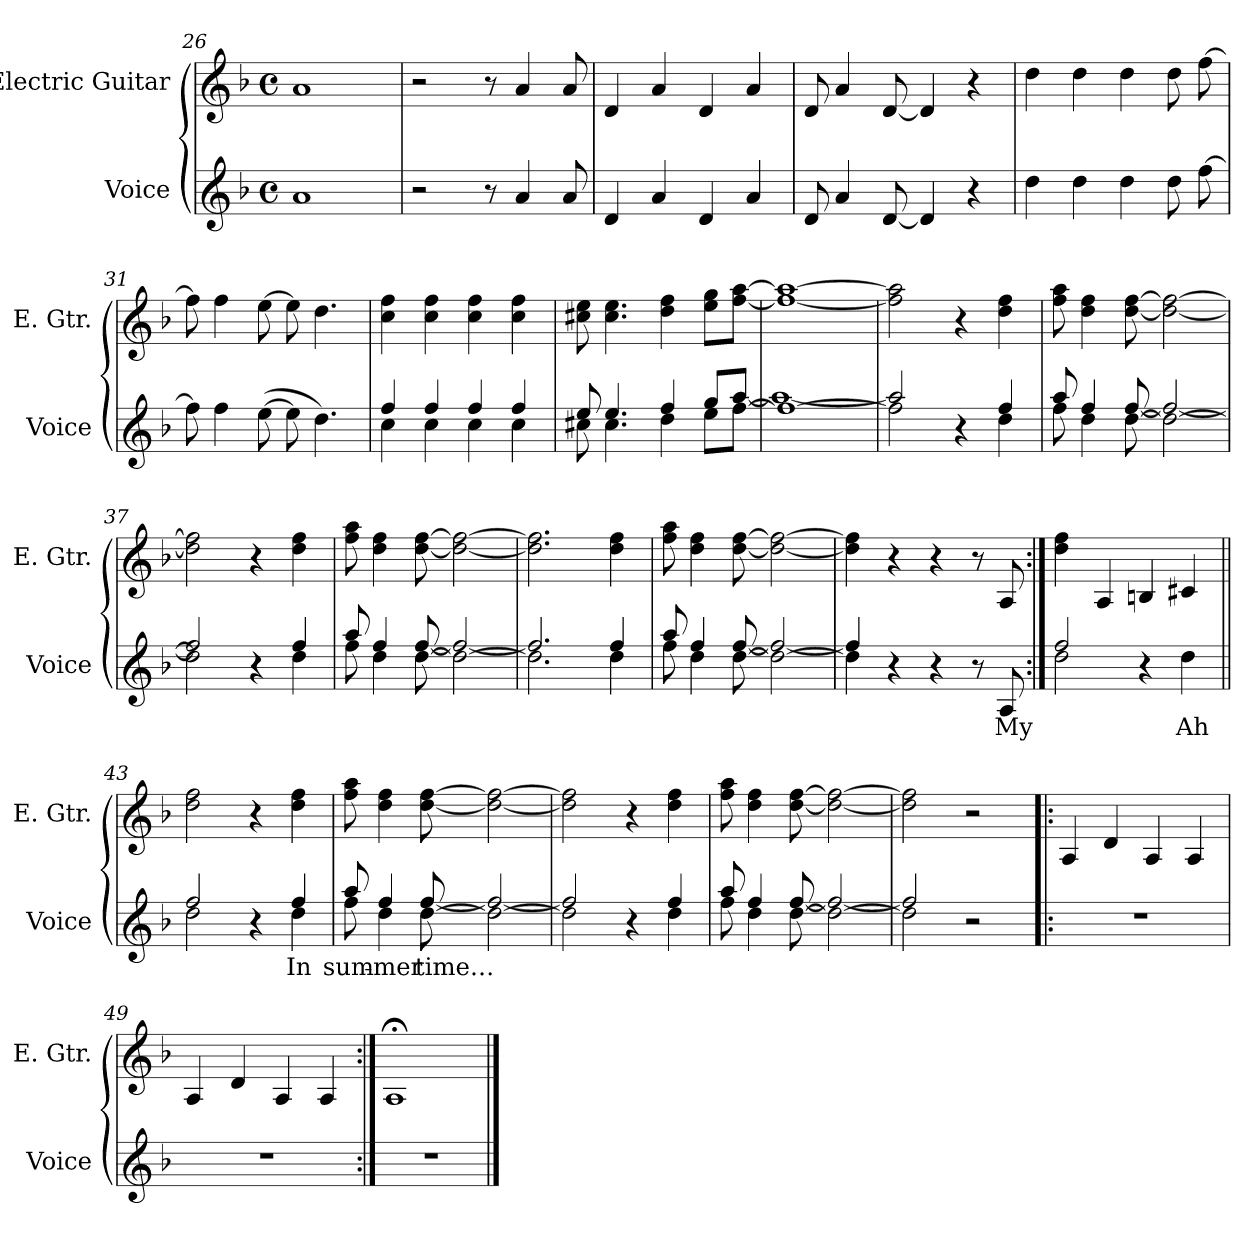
**kern	**text	**kern
*part2	*part2	*part1
*staff2	*staff2	*staff1
*I"Voice	*	*I"Electric Guitar
*I'Voice	*	*I'E. Gtr.
*clefG2	*	*clefG2
*	*	*ITrd7c12
*k[b-]	*	*k[b-]
*F:	*	*F:
*M4/4	*	*M4/4
*met(c)	*	*met(c)
=26	=26	=26
1ai	.	1Ai
=27	=27	=27
2r	.	2r
8r	.	8r
4ai/	.	4Ai/
8ai/	.	8Ai/
=28	=28	=28
4di/	.	4Di/
4ai/	.	4Ai/
4di/	.	4Di/
4ai/	.	4Ai/
=29	=29	=29
8di/	.	8Di/
4ai/	.	4Ai/
[<8di/	.	[<8Di/
4di/]	.	4Di/]
4r	.	4r
!!LO:LB:g=z
=30	=30	=30
4ddi\	.	4di\
4ddi\	.	4di\
4ddi\	.	4di\
8ddi\	.	8di\
[>8ffi\	.	[>8fi\
=31	=31	=31
8ffi\]	.	8fi\]
4ffi\	.	4fi\
([>8eei\	.	[>8ei\
8eei\]	.	8ei\]
4.ddi\)	.	4.di\
=32	=32	=32
*^	*	*
4cci\	4ffi/	.	4ci\ 4fi
4cci\	4ffi/	.	4ci\ 4fi
4cci\	4ffi/	.	4ci\ 4fi
4cci\	4ffi/	.	4ci\ 4fi
=33	=33	=33	=33
8cc#Xi\	8eei/	.	8c#Xi\ 8ei
4.cc#i\	4.eei/	.	4.c#i\ 4.ei
4ddi\	4ffi/	.	4di\ 4fi
8eei\L	8ggi/L	.	8ei\ 8giL
[<8ffi\J	[>8aai/J	.	[<8fi\ [>8aiJ
=34	=34	=34	=34
1ffi_<	1aai_>	.	1fi_< 1ai_>
=35	=35	=35	=35
2ffi\]	2aai/]	.	2fi\] 2ai]
4r	4ryy	.	4r
4ddi\	4ffi/	.	4di\ 4fi
!!LO:PB:g=z
=36	=36	=36	=36
8ffi\	8aai/	.	8fi\ 8ai
4ddi\	4ffi/	.	4di\ 4fi
[<8ddi\	[>8ffi/	.	[<8di\ [>8fi
2ddi\_<	2ffi/_>	.	2di\_< 2fi_>
=37	=37	=37	=37
2ddi\]	2ffi/]	.	2di\] 2fi]
4r	4ryy	.	4r
4ddi\	4ffi/	.	4di\ 4fi
=38	=38	=38	=38
8ffi\	8aai/	.	8fi\ 8ai
4ddi\	4ffi/	.	4di\ 4fi
[<8ddi\	[>8ffi/	.	[<8di\ [>8fi
2ddi\_<	2ffi/_>	.	2di\_< 2fi_>
!!LO:LB:g=z
=39	=39	=39	=39
2.ddi\]	2.ffi/]	.	2.di\] 2.fi]
4ddi\	4ffi/	.	4di\ 4fi
=40	=40	=40	=40
8ffi\	8aai/	.	8fi\ 8ai
4ddi\	4ffi/	.	4di\ 4fi
[<8ddi\	[>8ffi/	.	[<8di\ [>8fi
2ddi\_<	2ffi/_>	.	2di\_< 2fi_>
=41	=41	=41	=41
4ddi\]	4ffi/]	.	4di\] 4fi]
4r	2.ryy	.	4r
4r	.	.	4r
8r	.	.	8r
!	!	!LO:LY:b:color=#0055FF	!
8Ai/	.	My	8AAi/
=42:|!	=42:|!	=42:|!	=42:|!
2ddi\	2ffi/	.	4di\ 4fi
.	.	.	4AAi/
4r	2ryy	.	4BBni/
!	!	!LO:LY:b:color=#0055FF	!
4ddi\	.	Ah	4C#Xi/
!!LO:LB:g=z
=43||	=43||	=43||	=43||
2ddi\	2ffi/	.	2di\ 2fi
4r	4ryy	.	4r
!	!	!LO:LY:b:color=#0055FF	!
4ddi\	4ffi/	In	4di\ 4fi
=44	=44	=44	=44
!	!	!LO:LY:b:color=#0055FF	!
8ffi\	8aai/	sum-	8fi\ 8ai
!	!	!LO:LY:b:color=#0055FF	!
4ddi\	4ffi/	-mer	4di\ 4fi
!	!	!LO:LY:b:color=#0055FF	!
[<8ddi\	[>8ffi/	time…	[<8di\ [>8fi
2ddi\_<	2ffi/_>	.	2di\_< 2fi_>
=45	=45	=45	=45
2ddi\]	2ffi/]	.	2di\] 2fi]
4r	4ryy	.	4r
4ddi\	4ffi/	.	4di\ 4fi
=46	=46	=46	=46
8ffi\	8aai/	.	8fi\ 8ai
4ddi\	4ffi/	.	4di\ 4fi
[<8ddi\	[>8ffi/	.	[<8di\ [>8fi
2ddi\_<	2ffi/_>	.	2di\_< 2fi_>
=47	=47	=47	=47
2ddi\]	2ffi/]	.	2di\] 2fi]
2r	2ryy	.	2r
*v	*v	*	*
!!LO:LB:g=z
=48!|:	=48!|:	=48!|:
1r	.	4AAi/
.	.	4Di/
.	.	4AAi/
.	.	4AAi/
=49	=49	=49
1r	.	4AAi/
.	.	4Di/
.	.	4AAi/
.	.	4AAi/
=50:|!	=50:|!	=50:|!
1r	.	1AA;i
==	==	==
*-	*-	*-
